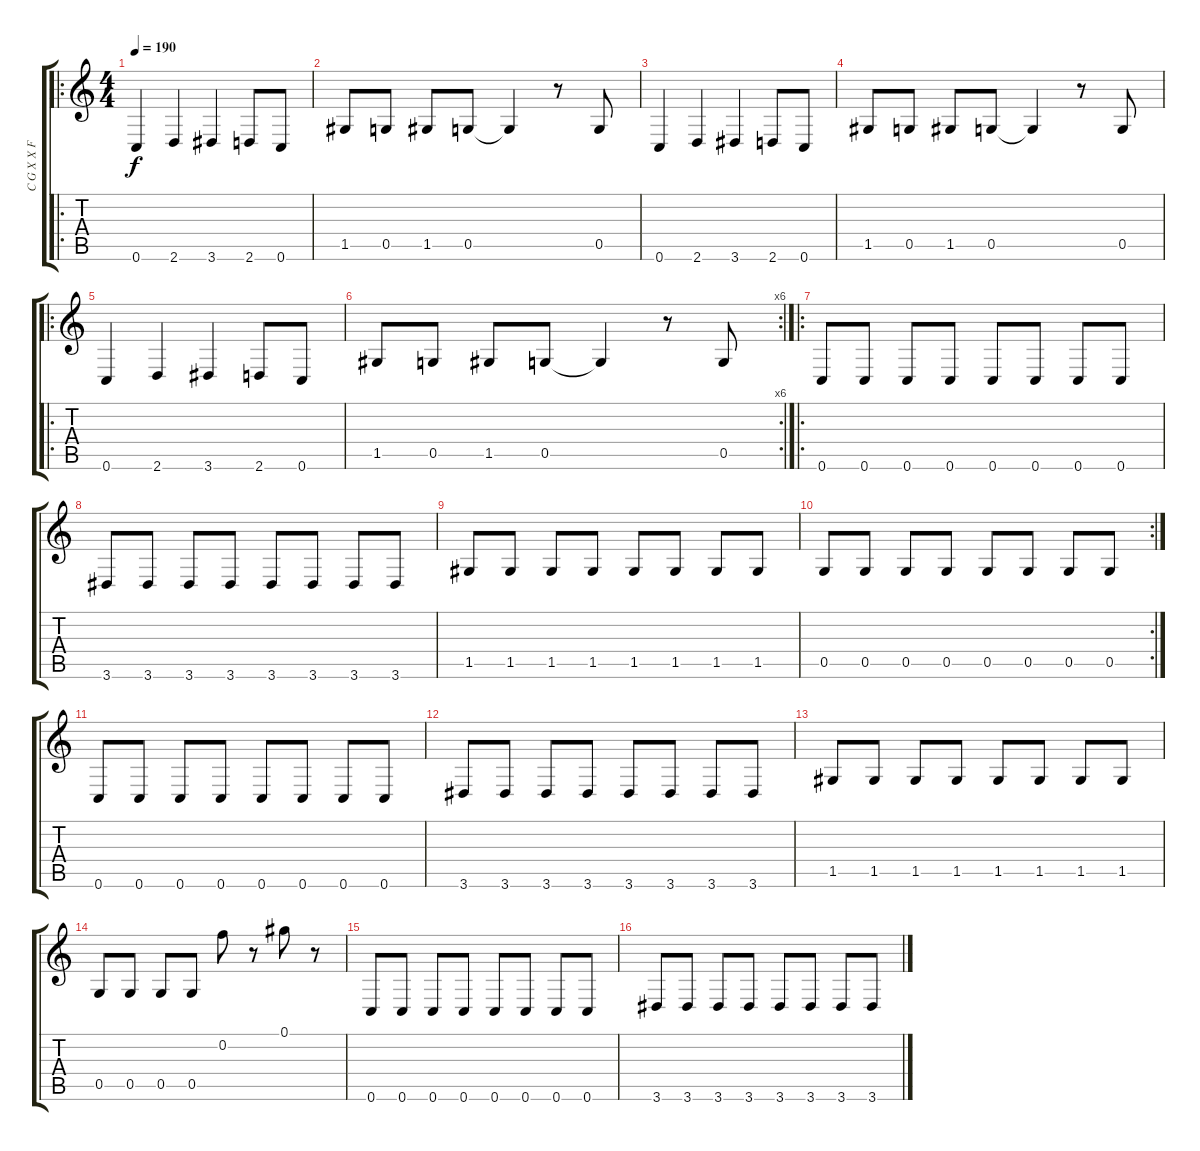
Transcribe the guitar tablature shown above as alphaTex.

\track ("C G X X F G#" "C G X X F ") {instrument electricguitarclean}
\staff {score tabs}
\tuning (Ab4 F4 F2 D3 G2 C2) {hide}
\ro
\ts (4 4)
\tempo 190
\clef g2
\ks c
0.6.4{dy f instrument electricguitarclean} 2.6.4 3.6.4 2.6.8 0.6.8 |
1.5.8 0.5.8 1.5.8 0.5.8 0.5{t}.4 r.8 0.5.8 |
0.6.4 2.6.4 3.6.4 2.6.8 0.6.8 |
1.5.8 0.5.8 1.5.8 0.5.8 0.5{t}.4 r.8 0.5.8 |
\ro
0.6.4 2.6.4 3.6.4 2.6.8 0.6.8 |
\rc 6
1.5.8 0.5.8 1.5.8 0.5.8 0.5{t}.4 r.8 0.5.8 |
\ro
0.6.8 0.6.8 0.6.8 0.6.8 0.6.8 0.6.8 0.6.8 0.6.8 |
3.6.8 3.6.8 3.6.8 3.6.8 3.6.8 3.6.8 3.6.8 3.6.8 |
1.5.8 1.5.8 1.5.8 1.5.8 1.5.8 1.5.8 1.5.8 1.5.8 |
\rc 2
0.5.8 0.5.8 0.5.8 0.5.8 0.5.8 0.5.8 0.5.8 0.5.8 |
0.6.8 0.6.8 0.6.8 0.6.8 0.6.8 0.6.8 0.6.8 0.6.8 |
3.6.8 3.6.8 3.6.8 3.6.8 3.6.8 3.6.8 3.6.8 3.6.8 |
1.5.8 1.5.8 1.5.8 1.5.8 1.5.8 1.5.8 1.5.8 1.5.8 |
0.5.8 0.5.8 0.5.8 0.5.8 0.2.8 r.8 0.1.8 r.8 |
0.6.8 0.6.8 0.6.8 0.6.8 0.6.8 0.6.8 0.6.8 0.6.8 |
3.6.8 3.6.8 3.6.8 3.6.8 3.6.8 3.6.8 3.6.8 3.6.8
